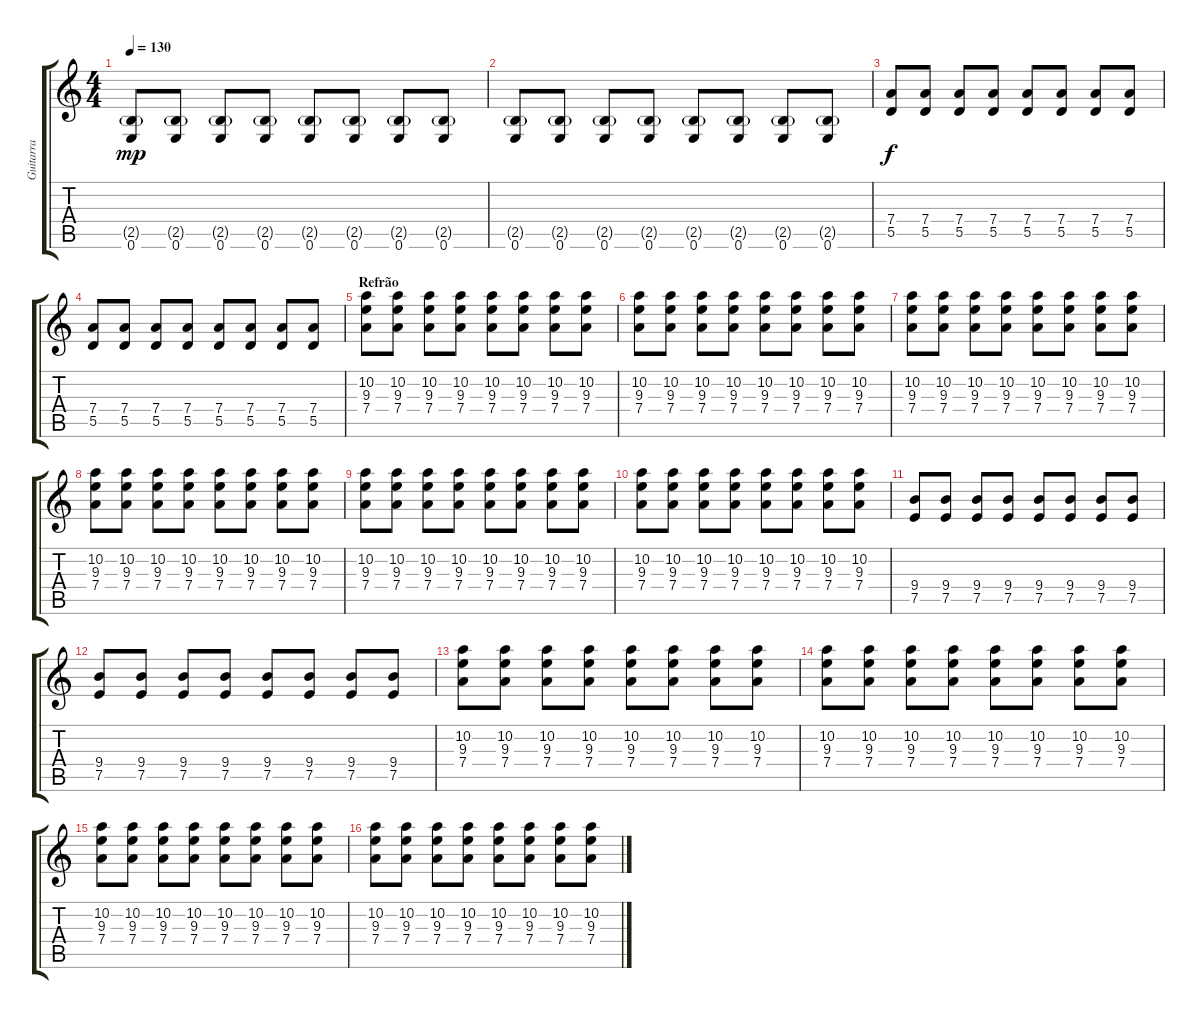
\track ("Guitarra" "Guitarra") {instrument distortionguitar}
\staff {score tabs}
\tuning (E4 B3 G3 D3 A2 E2) {hide}
\ts (4 4)
\tempo 130
\clef g2
\ks c
(2.5{g} 0.6).8{dy mp} (2.5{g} 0.6).8 (2.5{g} 0.6).8 (2.5{g} 0.6).8 (2.5{g} 0.6).8 (2.5{g} 0.6).8 (2.5{g} 0.6).8 (2.5{g} 0.6).8 |
(2.5{g} 0.6).8 (2.5{g} 0.6).8 (2.5{g} 0.6).8 (2.5{g} 0.6).8 (2.5{g} 0.6).8 (2.5{g} 0.6).8 (2.5{g} 0.6).8 (2.5{g} 0.6).8 |
(7.4 5.5).8{dy f} (7.4 5.5).8 (7.4 5.5).8 (7.4 5.5).8 (7.4 5.5).8 (7.4 5.5).8 (7.4 5.5).8 (7.4 5.5).8 |
(7.4 5.5).8 (7.4 5.5).8 (7.4 5.5).8 (7.4 5.5).8 (7.4 5.5).8 (7.4 5.5).8 (7.4 5.5).8 (7.4 5.5).8 |
\section ("" "Refrão")
(10.2 9.3 7.4).8 (10.2 9.3 7.4).8 (10.2 9.3 7.4).8 (10.2 9.3 7.4).8 (10.2 9.3 7.4).8 (10.2 9.3 7.4).8 (10.2 9.3 7.4).8 (10.2 9.3 7.4).8 |
(10.2 9.3 7.4).8 (10.2 9.3 7.4).8 (10.2 9.3 7.4).8 (10.2 9.3 7.4).8 (10.2 9.3 7.4).8 (10.2 9.3 7.4).8 (10.2 9.3 7.4).8 (10.2 9.3 7.4).8 |
(10.2 9.3 7.4).8 (10.2 9.3 7.4).8 (10.2 9.3 7.4).8 (10.2 9.3 7.4).8 (10.2 9.3 7.4).8 (10.2 9.3 7.4).8 (10.2 9.3 7.4).8 (10.2 9.3 7.4).8 |
(10.2 9.3 7.4).8 (10.2 9.3 7.4).8 (10.2 9.3 7.4).8 (10.2 9.3 7.4).8 (10.2 9.3 7.4).8 (10.2 9.3 7.4).8 (10.2 9.3 7.4).8 (10.2 9.3 7.4).8 |
(10.2 9.3 7.4).8 (10.2 9.3 7.4).8 (10.2 9.3 7.4).8 (10.2 9.3 7.4).8 (10.2 9.3 7.4).8 (10.2 9.3 7.4).8 (10.2 9.3 7.4).8 (10.2 9.3 7.4).8 |
(10.2 9.3 7.4).8 (10.2 9.3 7.4).8 (10.2 9.3 7.4).8 (10.2 9.3 7.4).8 (10.2 9.3 7.4).8 (10.2 9.3 7.4).8 (10.2 9.3 7.4).8 (10.2 9.3 7.4).8 |
(9.4 7.5).8 (9.4 7.5).8 (9.4 7.5).8 (9.4 7.5).8 (9.4 7.5).8 (9.4 7.5).8 (9.4 7.5).8 (9.4 7.5).8 |
(9.4 7.5).8 (9.4 7.5).8 (9.4 7.5).8 (9.4 7.5).8 (9.4 7.5).8 (9.4 7.5).8 (9.4 7.5).8 (9.4 7.5).8 |
(10.2 9.3 7.4).8 (10.2 9.3 7.4).8 (10.2 9.3 7.4).8 (10.2 9.3 7.4).8 (10.2 9.3 7.4).8 (10.2 9.3 7.4).8 (10.2 9.3 7.4).8 (10.2 9.3 7.4).8 |
(10.2 9.3 7.4).8 (10.2 9.3 7.4).8 (10.2 9.3 7.4).8 (10.2 9.3 7.4).8 (10.2 9.3 7.4).8 (10.2 9.3 7.4).8 (10.2 9.3 7.4).8 (10.2 9.3 7.4).8 |
(10.2 9.3 7.4).8 (10.2 9.3 7.4).8 (10.2 9.3 7.4).8 (10.2 9.3 7.4).8 (10.2 9.3 7.4).8 (10.2 9.3 7.4).8 (10.2 9.3 7.4).8 (10.2 9.3 7.4).8 |
(10.2 9.3 7.4).8 (10.2 9.3 7.4).8 (10.2 9.3 7.4).8 (10.2 9.3 7.4).8 (10.2 9.3 7.4).8 (10.2 9.3 7.4).8 (10.2 9.3 7.4).8 (10.2 9.3 7.4).8
